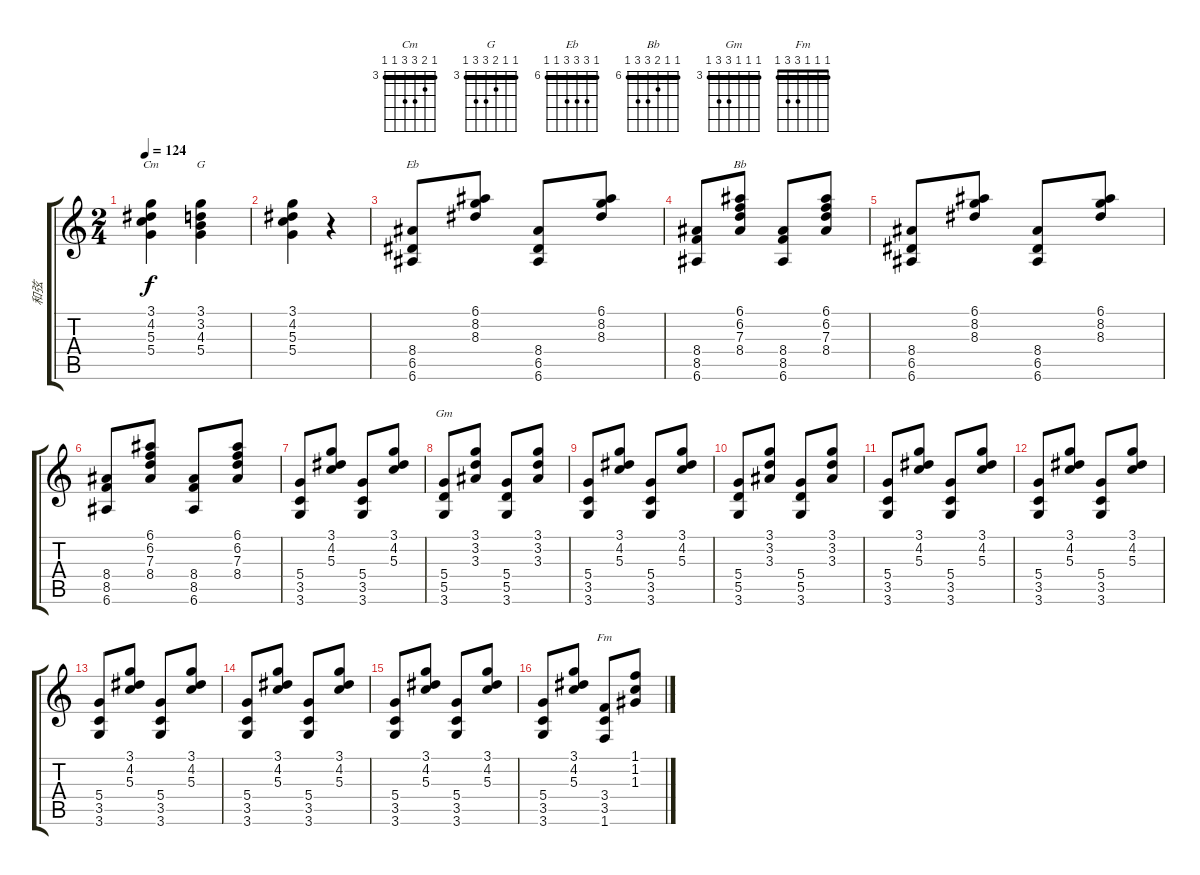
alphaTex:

\track ("和弦" "和弦") {instrument acousticguitarsteel}
\staff {score tabs}
\tuning (E4 B3 G3 D3 A2 E2) {hide}
\chord ("Cm" 3 4 5 5 3 3) {firstfret 3 barre 3}
\chord ("G" 3 3 4 5 5 3) {firstfret 3 barre 3}
\chord ("Eb" 6 8 8 8 6 6) {firstfret 6 barre 6}
\chord ("Bb" 6 6 7 8 8 6) {firstfret 6 barre 6}
\chord ("Gm" 3 3 3 5 5 3) {firstfret 3 barre 3}
\chord ("Fm" 1 1 1 3 3 1) {barre 1}
\ts (2 4)
\tempo 124
\clef g2
\ks c
(3.1 4.2 5.3 5.4).4{ch "Cm" dy f} (3.1 3.2 4.3 5.4).4{ch "G"} |
(3.1 4.2 5.3 5.4).4 r.4 |
(8.4 6.5 6.6).8{ch "Eb"} (6.1 8.2 8.3).8 (8.4 6.5 6.6).8 (6.1 8.2 8.3).8 |
(8.4 8.5 6.6).8 (6.1 6.2 7.3 8.4).8{ch "Bb"} (8.4 8.5 6.6).8 (6.1 6.2 7.3 8.4).8 |
(8.4 6.5 6.6).8 (6.1 8.2 8.3).8 (8.4 6.5 6.6).8 (6.1 8.2 8.3).8 |
(8.4 8.5 6.6).8 (6.1 6.2 7.3 8.4).8 (8.4 8.5 6.6).8 (6.1 6.2 7.3 8.4).8 |
(5.4 3.5 3.6).8 (3.1 4.2 5.3).8 (5.4 3.5 3.6).8 (3.1 4.2 5.3).8 |
(5.4 5.5 3.6).8{ch "Gm"} (3.1 3.2 3.3).8 (5.4 5.5 3.6).8 (3.1 3.2 3.3).8 |
(5.4 3.5 3.6).8 (3.1 4.2 5.3).8 (5.4 3.5 3.6).8 (3.1 4.2 5.3).8 |
(5.4 5.5 3.6).8 (3.1 3.2 3.3).8 (5.4 5.5 3.6).8 (3.1 3.2 3.3).8 |
(5.4 3.5 3.6).8 (3.1 4.2 5.3).8 (5.4 3.5 3.6).8 (3.1 4.2 5.3).8 |
(5.4 3.5 3.6).8 (3.1 4.2 5.3).8 (5.4 3.5 3.6).8 (3.1 4.2 5.3).8 |
(5.4 3.5 3.6).8 (3.1 4.2 5.3).8 (5.4 3.5 3.6).8 (3.1 4.2 5.3).8 |
(5.4 3.5 3.6).8 (3.1 4.2 5.3).8 (5.4 3.5 3.6).8 (3.1 4.2 5.3).8 |
(5.4 3.5 3.6).8 (3.1 4.2 5.3).8 (5.4 3.5 3.6).8 (3.1 4.2 5.3).8 |
(5.4 3.5 3.6).8 (3.1 4.2 5.3).8 (3.4 3.5 1.6).8{ch "Fm"} (1.1 1.2 1.3).8
